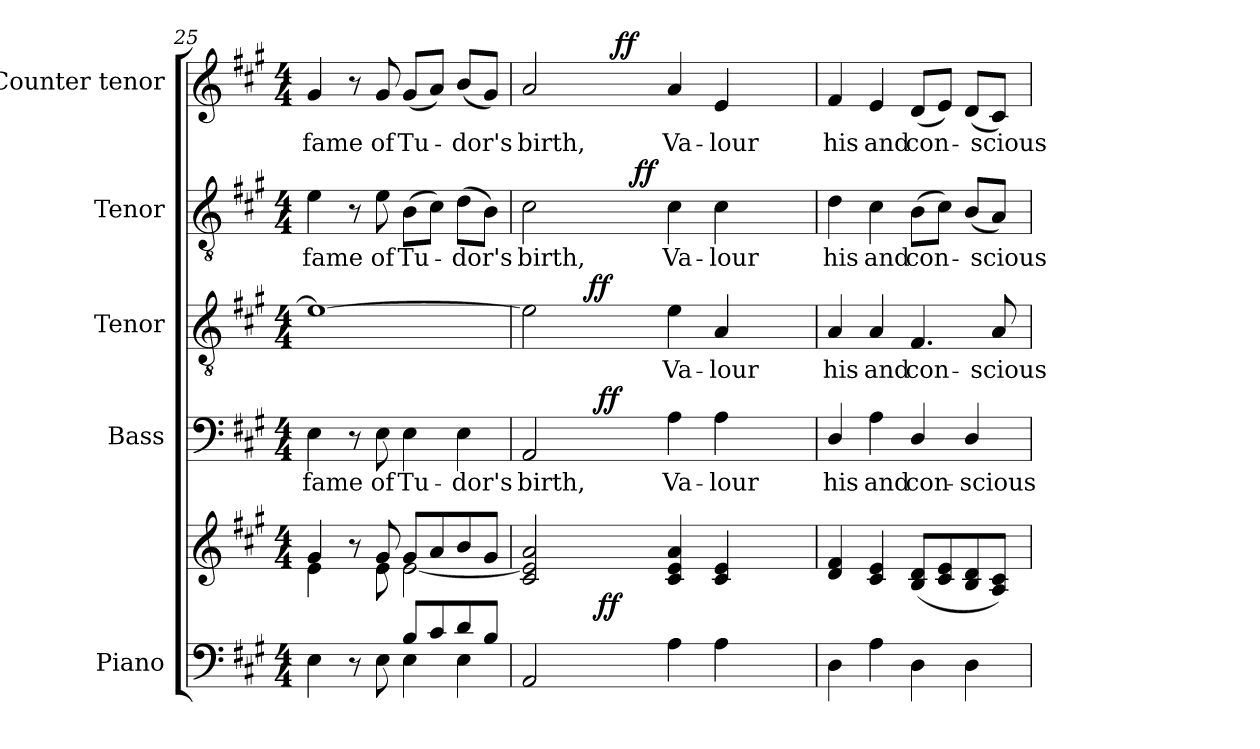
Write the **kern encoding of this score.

**kern	**kern	**dynam	**kern	**text	**dynam	**kern	**text	**dynam	**kern	**text	**dynam	**kern	**text	**dynam
*part5	*part5	*part5	*part4	*part4	*part4	*part3	*part3	*part3	*part2	*part2	*part2	*part1	*part1	*part1
*staff6	*staff5	*staff5/6	*staff4	*staff4	*staff4	*staff3	*staff3	*staff3	*staff2	*staff2	*staff2	*staff1	*staff1	*staff1
*I"Piano	*	*	*I"Bass	*	*	*I"Tenor	*	*	*I"Tenor	*	*	*I"Counter tenor	*	*
*I'Pno.	*	*	*I'B.	*	*	*I'T.	*	*	*I'T.	*	*	*	*	*
*clefF4	*clefG2	*	*clefF4	*	*	*clefGv2	*	*	*clefGv2	*	*	*clefG2	*	*
*	*	*	*	*	*	*ITrd7c12	*	*	*ITrd7c12	*	*	*	*	*
*k[f#c#g#]	*k[f#c#g#]	*	*k[f#c#g#]	*	*	*k[f#c#g#]	*	*	*k[f#c#g#]	*	*	*k[f#c#g#]	*	*
*A:	*A:	*	*A:	*	*	*A:	*	*	*A:	*	*	*A:	*	*
*M4/4	*M4/4	*	*M4/4	*	*	*M4/4	*	*	*M4/4	*	*	*M4/4	*	*
=25	=25	=25	=25	=25	=25	=25	=25	=25	=25	=25	=25	=25	=25	=25
*^	*^	*	*	*	*	*	*	*	*	*	*	*	*	*
!	!	!	!	!	!	!LO:LY:b:color=#000000	!	!	!	!	!	!	!	!	!	!
!	!	!	!	!	!	!	!	!	!	!	!	!LO:LY:b:color=#000000	!	!	!	!
!	!	!	!	!	!	!	!	!	!	!	!	!	!	!	!LO:LY:b:color=#000000	!
2ryy	4Ei\	4g#i/	4ei\	.	4Ei\	fame	.	1Ei_	.	.	4Ei\	fame	.	4g#i/	fame	.
.	8r	8r	8ryy	.	8r	.	.	.	.	.	8r	.	.	8r	.	.
!	!	!	!	!	!	!LO:LY:b:color=#000000	!	!	!	!	!	!	!	!	!	!
!	!	!	!	!	!	!	!	!	!	!	!	!LO:LY:b:color=#000000	!	!	!	!
!	!	!	!	!	!	!	!	!	!	!	!	!	!	!	!LO:LY:b:color=#000000	!
.	8Ei\	8g#i/	8ei\	.	8Ei\	of	.	.	.	.	8Ei\	of	.	8g#i/	of	.
!	!	!	!	!	!	!LO:LY:b:color=#000000	!	!	!	!	!	!	!	!	!	!
!	!	!	!	!	!	!	!	!	!	!	!	!LO:LY:b:color=#000000	!	!	!	!
!	!	!	!	!	!	!	!	!	!	!	!	!	!	!	!LO:LY:b:color=#000000	!
8Bi/L	4Ei\	8g#i/L	[2ei\	.	4Ei\	Tu-	.	.	.	.	(8BBi\L	Tu-	.	(8g#i/L	Tu-	.
8c#i/	.	8ai/	.	.	.	.	.	.	.	.	8C#i\J)	.	.	8ai/J)	.	.
!	!	!	!	!	!	!LO:LY:b:color=#000000	!	!	!	!	!	!	!	!	!	!
!	!	!	!	!	!	!	!	!	!	!	!	!LO:LY:b:color=#000000	!	!	!	!
!	!	!	!	!	!	!	!	!	!	!	!	!	!	!	!LO:LY:b:color=#000000	!
8di/	4Ei\	8bi/	.	.	4Ei\	-dor's	.	.	.	.	(8Di\L	-dor's	.	(8bi/L	-dor's	.
8Bi/J	.	8g#i/J	.	.	.	.	.	.	.	.	8BBi\J)	.	.	8g#i/J)	.	.
*v	*v	*	*	*	*	*	*	*	*	*	*	*	*	*	*	*
!!LO:PB:g=z
=26	=26	=26	=26	=26	=26	=26	=26	=26	=26	=26	=26	=26	=26	=26	=26
!	!	!	!	!	!LO:LY:b:color=#000000	!	!	!	!	!	!	!	!	!	!
!	!	!	!	!	!	!	!	!	!	!	!LO:LY:b:color=#000000	!	!	!	!
!	!	!	!	!	!	!	!	!	!	!	!	!	!	!LO:LY:b:color=#000000	!
*	*	*	*	*^	*	*	*^	*	*	*^	*	*	*^	*	*
2AAi/	2c#i/ 2ei] 2ai	4ryy	.	2AAi/	4ryy	birth,	.	2Ei\]	8ryy	.	.	2C#i\	4ryy	birth,	.	2ai/	4ryy	birth,	.
.	.	.	.	.	.	.	.	.	16ryy	.	.	.	.	.	.	.	.	.	.
.	.	.	.	.	.	.	.	.	32ryy	.	.	.	.	.	.	.	.	.	.
.	.	.	.	.	.	.	.	.	64ryy	.	.	.	.	.	.	.	.	.	.
.	.	.	.	.	.	.	.	.	512.ryy	.	.	.	.	.	.	.	.	.	.
.	.	.	.	.	.	.	.	.	2ryy	.	ff	.	.	.	.	.	.	.	.
.	.	256ryy	.	.	256ryy	.	.	.	.	.	.	.	16ryy	.	.	.	32ryy	.	.
.	.	2ryy	ff	.	2ryy	.	ff	.	.	.	.	.	.	.	.	.	.	.	.
.	.	.	.	.	.	.	.	.	.	.	.	.	.	.	.	.	128ryy	.	.
.	.	.	.	.	.	.	.	.	.	.	.	.	.	.	.	.	1024ryy	.	.
.	.	.	.	.	.	.	.	.	.	.	.	.	.	.	.	.	2ryy	.	ff
.	.	.	.	.	.	.	.	.	.	.	.	.	64ryy	.	.	.	.	.	.
.	.	.	.	.	.	.	.	.	.	.	.	.	512ryy	.	.	.	.	.	.
.	.	.	.	.	.	.	.	.	.	.	.	.	2ryy	.	ff	.	.	.	.
!	!	!	!	!	!	!LO:LY:b:color=#000000	!	!	!	!	!	!	!	!	!	!	!	!	!
!	!	!	!	!	!	!	!	!	!	!LO:LY:b:color=#000000	!	!	!	!	!	!	!	!	!
!	!	!	!	!	!	!	!	!	!	!	!	!	!	!LO:LY:b:color=#000000	!	!	!	!	!
!	!	!	!	!	!	!	!	!	!	!	!	!	!	!	!	!	!	!LO:LY:b:color=#000000	!
4Ai\	4c#i/ 4ei 4ai	.	.	4Ai\	.	Va-	.	4Ei\	.	Va-	.	4C#i\	.	Va-	.	4ai/	.	Va-	.
.	.	.	.	.	.	.	.	.	4ryy	.	.	.	.	.	.	.	.	.	.
!	!	!	!	!	!	!LO:LY:b:color=#000000	!	!	!	!	!	!	!	!	!	!	!	!	!
!	!	!	!	!	!	!	!	!	!	!LO:LY:b:color=#000000	!	!	!	!	!	!	!	!	!
!	!	!	!	!	!	!	!	!	!	!	!	!	!	!LO:LY:b:color=#000000	!	!	!	!	!
!	!	!	!	!	!	!	!	!	!	!	!	!	!	!	!	!	!	!LO:LY:b:color=#000000	!
4Ai\	4c#i/ 4ei	.	.	4Ai\	.	-lour	.	4AAi/	.	-lour	.	4C#i\	.	-lour	.	4ei/	.	-lour	.
.	.	8ryy	.	.	8ryy	.	.	.	.	.	.	.	.	.	.	.	.	.	.
.	.	.	.	.	.	.	.	.	.	.	.	.	.	.	.	.	8ryy	.	.
.	.	.	.	.	.	.	.	.	.	.	.	.	8ryy	.	.	.	.	.	.
.	.	16ryy	.	.	16ryy	.	.	.	.	.	.	.	.	.	.	.	.	.	.
.	.	.	.	.	.	.	.	.	.	.	.	.	.	.	.	.	16ryy	.	.
.	.	32...ryy	.	.	32...ryy	.	.	.	.	.	.	.	.	.	.	.	.	.	.
.	.	.	.	.	.	.	.	.	.	.	.	.	32ryy	.	.	.	.	.	.
.	.	.	.	.	.	.	.	.	.	.	.	.	.	.	.	.	64ryy	.	.
.	.	.	.	.	.	.	.	.	.	.	.	.	128..ryy	.	.	.	.	.	.
.	.	.	.	.	.	.	.	.	128ryy	.	.	.	.	.	.	.	.	.	.
.	.	.	.	.	.	.	.	.	.	.	.	.	.	.	.	.	256..ryy	.	.
.	.	.	.	.	.	.	.	.	256ryy	.	.	.	.	.	.	.	.	.	.
.	.	.	.	.	.	.	.	.	1024ryy	.	.	.	.	.	.	.	.	.	.
*	*v	*v	*	*	*	*	*	*v	*v	*	*	*v	*v	*	*	*v	*v	*	*
*	*	*	*v	*v	*	*	*	*	*	*	*	*	*	*	*
=27	=27	=27	=27	=27	=27	=27	=27	=27	=27	=27	=27	=27	=27	=27
*	*^	*	*^	*	*	*^	*	*	*^	*	*	*^	*	*
!	!	!	!	!	!	!LO:LY:b:color=#000000	!	!	!	!	!	!	!	!	!	!	!	!	!
*	*v	*v	*	*	*	*	*	*v	*v	*	*	*v	*v	*	*	*v	*v	*	*
*	*	*	*v	*v	*	*	*	*	*	*	*	*	*	*	*
*	*^	*	*^	*	*	*^	*	*	*^	*	*	*^	*	*
!	!	!	!	!	!	!	!	!	!	!LO:LY:b:color=#000000	!	!	!	!	!	!	!	!	!
*	*v	*v	*	*	*	*	*	*v	*v	*	*	*v	*v	*	*	*v	*v	*	*
*	*	*	*v	*v	*	*	*	*	*	*	*	*	*	*	*
*	*^	*	*^	*	*	*^	*	*	*^	*	*	*^	*	*
!	!	!	!	!	!	!	!	!	!	!	!	!	!	!LO:LY:b:color=#000000	!	!	!	!	!
*	*v	*v	*	*	*	*	*	*v	*v	*	*	*v	*v	*	*	*v	*v	*	*
*	*	*	*v	*v	*	*	*	*	*	*	*	*	*	*	*
*	*^	*	*^	*	*	*^	*	*	*^	*	*	*^	*	*
!	!	!	!	!	!	!	!	!	!	!	!	!	!	!	!	!	!	!LO:LY:b:color=#000000	!
*	*v	*v	*	*	*	*	*	*v	*v	*	*	*v	*v	*	*	*v	*v	*	*
*	*	*	*v	*v	*	*	*	*	*	*	*	*	*	*	*
4Di\	4di/ 4f#i	.	4Di/	his	.	4AAi/	his	.	4Di\	his	.	4f#i/	his	.
!	!	!	!	!LO:LY:b:color=#000000	!	!	!	!	!	!	!	!	!	!
!	!	!	!	!	!	!	!LO:LY:b:color=#000000	!	!	!	!	!	!	!
!	!	!	!	!	!	!	!	!	!	!LO:LY:b:color=#000000	!	!	!	!
!	!	!	!	!	!	!	!	!	!	!	!	!	!LO:LY:b:color=#000000	!
4Ai\	4c#i/ 4ei	.	4Ai\	and	.	4AAi/	and	.	4C#i\	and	.	4ei/	and	.
!	!	!	!	!LO:LY:b:color=#000000	!	!	!	!	!	!	!	!	!	!
!	!	!	!	!	!	!	!LO:LY:b:color=#000000	!	!	!	!	!	!	!
!	!	!	!	!	!	!	!	!	!	!LO:LY:b:color=#000000	!	!	!	!
!	!	!	!	!	!	!	!	!	!	!	!	!	!LO:LY:b:color=#000000	!
4Di\	(8Bi/ 8diL	.	4Di/	con-	.	4.FF#i/	con-	.	(8BBi\L	con-	.	(8di/L	con-	.
.	8c#i/ 8ei	.	.	.	.	.	.	.	8C#i\J)	.	.	8ei/J)	.	.
!	!	!	!	!LO:LY:b:color=#000000	!	!	!	!	!	!	!	!	!	!
4Di\	8Bi/ 8di	.	4Di/	-scious	.	.	.	.	(8BBi/L	.	.	(8di/L	.	.
!	!	!	!	!	!	!	!LO:LY:b:color=#000000	!	!	!	!	!	!	!
!	!	!	!	!	!	!	!	!	!	!LO:LY:b:color=#000000	!	!	!	!
!	!	!	!	!	!	!	!	!	!	!	!	!	!LO:LY:b:color=#000000	!
.	8Ai/ 8c#iJ)	.	.	.	.	8AAi/	-scious	.	8AAi/J)	-scious	.	8c#i/J)	-scious	.
=	=	=	=	=	=	=	=	=	=	=	=	=	=	=
*-	*-	*-	*-	*-	*-	*-	*-	*-	*-	*-	*-	*-	*-	*-
